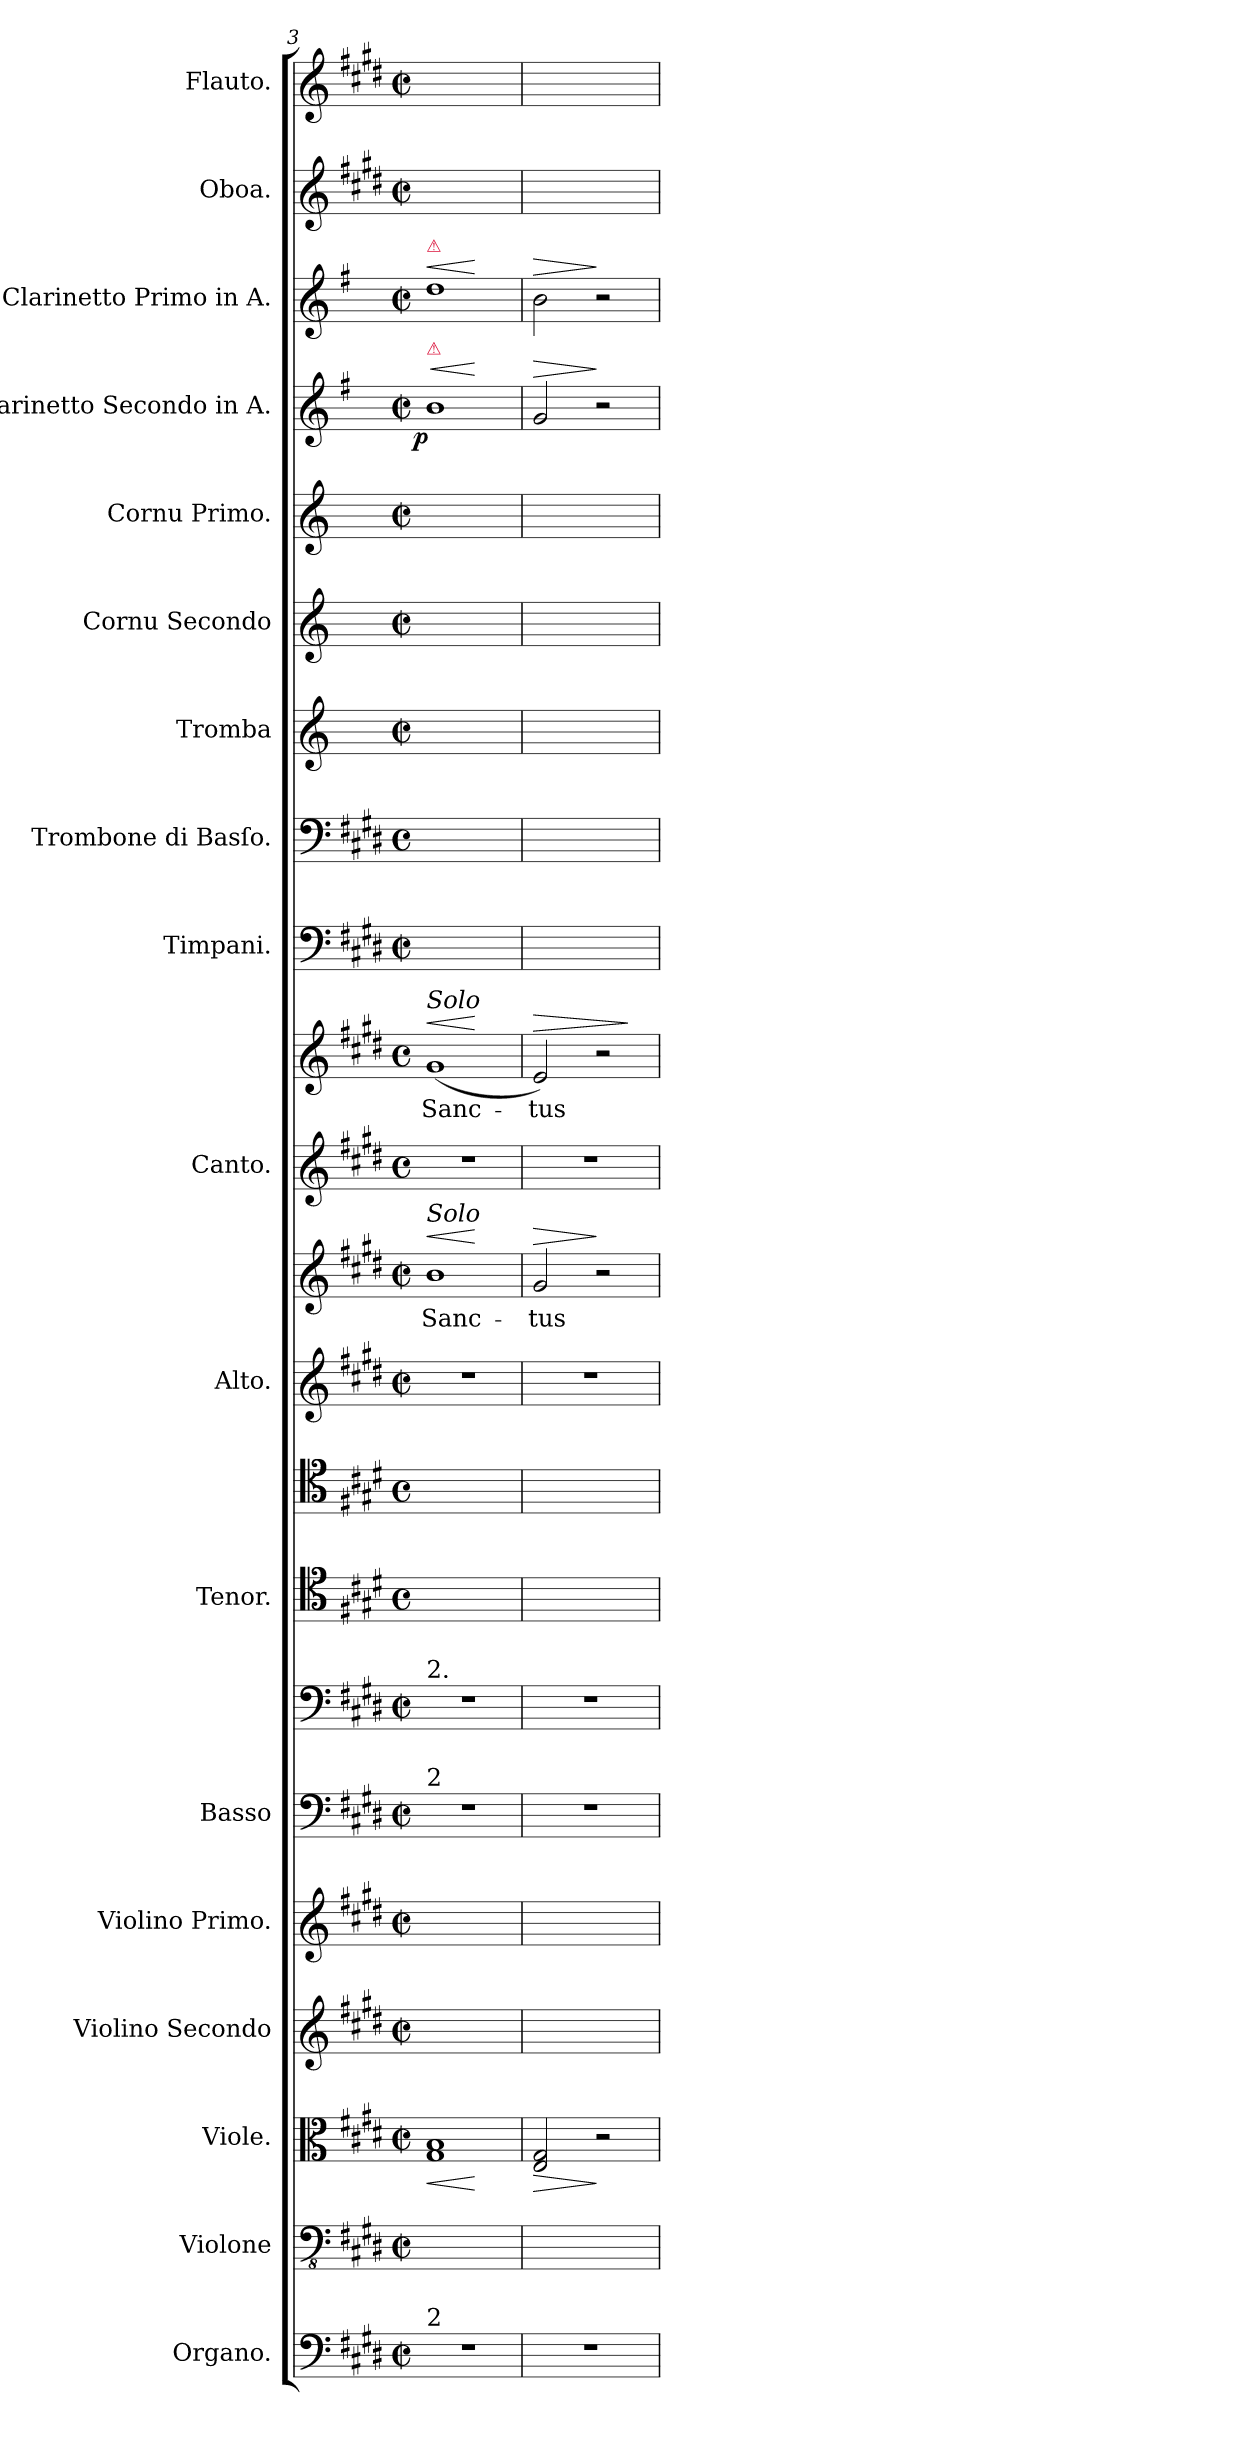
**kern	**kern	**kern	**dynam	**kern	**kern	**kern	**kern	**kern	**kern	**kern	**kern	**text	**dynam	**kern	**kern	**text	**dynam	**kern	**kern	**kern	**kern	**kern	**kern	**dynam	**kern	**dynam	**kern	**kern
*part22	*part21	*part20	*part20	*part19	*part18	*part17	*part16	*part15	*part14	*part13	*part12	*part12	*part12	*part11	*part10	*part10	*part10	*part9	*part8	*part7	*part6	*part5	*part4	*part4	*part3	*part3	*part2	*part1
*staff22	*staff21	*staff20	*staff20	*staff19	*staff18	*staff17	*staff16	*staff15	*staff14	*staff13	*staff12	*staff12	*staff12	*staff11	*staff10	*staff10	*staff10	*staff9	*staff8	*staff7	*staff6	*staff5	*staff4	*staff4	*staff3	*staff3	*staff2	*staff1
*I"Organo.	*I"Violone	*I"Viole.	*	*I"Violino Secondo	*I"Violino Primo.	*I"Basso	*	*I"Tenor.	*	*I"Alto.	*	*	*	*I"Canto.	*	*	*	*I"Timpani.	*I"Trombone di Basſo.	*I"Tromba	*I"Cornu Secondo	*I"Cornu Primo.	*I"Clarinetto Secondo in A.	*	*I"Clarinetto Primo in A.	*	*I"Oboa.	*I"Flauto.
*I'org	*I'vlne	*	*	*I'vl 2	*I'vl 1	*I'B	*	*I'T	*	*I'A	*	*	*	*I'C	*	*	*	*I'timp	*	*I'tr	*I'cor 2	*I'cor 1	*I'cl 2 in A	*	*I'cl 1 in A	*	*I'ob	*I'fl
*clefF4	*clefFv4	*clefC3	*	*clefG2	*clefG2	*clefF4	*clefF4	*clefC4	*clefC4	*clefG2	*clefG2	*	*	*clefG2	*clefG2	*	*	*clefF4	*clefF4	*clefG2	*clefG2	*clefG2	*clefG2	*	*clefG2	*	*clefG2	*clefG2
*	*	*	*	*	*	*	*	*	*	*	*	*	*	*	*	*	*	*	*	*ITrd-2c-4	*ITrd5c8	*ITrd5c8	*ITrd2c3	*	*ITrd2c3	*	*	*
*k[f#c#g#d#]	*k[f#c#g#d#]	*k[f#c#g#d#]	*	*k[f#c#g#d#]	*k[f#c#g#d#]	*k[f#c#g#d#]	*k[f#c#g#d#]	*k[f#c#g#d#]	*k[f#c#g#d#]	*k[f#c#g#d#]	*k[f#c#g#d#]	*	*	*k[f#c#g#d#]	*k[f#c#g#d#]	*	*	*k[f#c#g#d#]	*k[f#c#g#d#]	*k[f#c#g#d#]	*k[f#c#g#d#]	*k[f#c#g#d#]	*k[f#c#g#d#]	*	*k[f#c#g#d#]	*	*k[f#c#g#d#]	*k[f#c#g#d#]
*M2/2	*M2/2	*M2/2	*	*M2/2	*M2/2	*M2/2	*M2/2	*M2/2	*M2/2	*M2/2	*M2/2	*	*	*M2/2	*M2/2	*	*	*M2/2	*M2/2	*M2/2	*M2/2	*M2/2	*M2/2	*	*M2/2	*	*M2/2	*M2/2
*met(c|)	*met(c|)	*met(c|)	*	*met(c|)	*met(c|)	*met(c|)	*met(c|)	*met(c)	*met(c)	*met(c|)	*met(c|)	*	*	*met(c)	*met(c)	*	*	*met(c|)	*met(c)	*met(c|)	*met(c|)	*met(c|)	*met(c|)	*	*met(c|)	*	*met(c|)	*met(c|)
=3	=3	=3	=3	=3	=3	=3	=3	=3	=3	=3	=3	=3	=3	=3	=3	=3	=3	=3	=3	=3	=3	=3	=3	=3	=3	=3	=3	=3
!	!	!	!	!	!	!	!	!	!	!	!	!	!	!	!	!	!	!	!	!	!	!	!	!	!LO:TX:a:color=crimson:t=⚠	!	!	!
!	!	!	!	!	!	!	!	!	!	!	!	!	!	!	!	!	!	!	!	!	!	!	!LO:TX:a:color=crimson:t=⚠	!	!	!	!	!
!	!	!	!	!	!	!	!	!	!	!	!	!	!	!	!LO:TX:a:i:t=Solo	!	!	!	!	!	!	!	!	!	!	!	!	!
!	!	!	!	!	!	!	!	!	!	!	!LO:TX:a:i:t=Solo	!	!	!	!	!	!	!	!	!	!	!	!	!	!	!	!	!
!	!	!	!	!	!	!	!LO:TX:a:t=2.	!	!	!	!	!	!	!	!	!	!	!	!	!	!	!	!	!	!	!	!	!
!	!	!	!	!	!	!LO:TX:a:t=2	!	!	!	!	!	!	!	!	!	!	!	!	!	!	!	!	!	!	!	!	!	!
!LO:TX:a:t=2	!	!	!	!	!	!	!	!	!	!	!	!	!	!	!	!	!	!	!	!	!	!	!	!	!	!	!	!
!	!	!	!LO:HP:b	!	!	!	!	!	!	!	!	!	!LO:HP:a	!	!	!	!LO:HP:a	!	!	!	!	!	!	!LO:HP:a	!	!LO:HP:a	!	!
!	!	!	!	!	!	!	!	!	!	!	!	!	!LO:DY:n=1:b:rj	!	!	!	!	!	!	!	!	!	!	!LO:DY:n=1:b:rj	!	!LO:DY:n=1:b:rj	!	!
1r	1ryy	1G# 1B	<	1ryy	1ryy	1r	1r	1ryy	1ryy	1r	1b	Sanc-	< p&colon;	1r	(>1g#	Sanc-	<	1ryy	1ryy	1ryy	1ryy	1ryy	1g#	< p	1b	< p&colon;	1ryy	1ryy
.	.	.	[	.	.	.	.	.	.	.	.	.	[	.	.	.	[	.	.	.	.	.	.	[	.	[	.	.
=4	=4	=4	=4	=4	=4	=4	=4	=4	=4	=4	=4	=4	=4	=4	=4	=4	=4	=4	=4	=4	=4	=4	=4	=4	=4	=4	=4	=4
!	!	!	!LO:HP:b	!	!	!	!	!	!	!	!	!	!LO:HP:a	!	!	!	!LO:HP:a	!	!	!	!	!	!	!LO:HP:a	!	!LO:HP:a	!	!
1r	1ryy	2E/ 2G#/	>	1ryy	1ryy	1r	1r	1ryy	1ryy	1r	2g#/	-tus	>	1r	2e/)	-tus	>	1ryy	1ryy	1ryy	1ryy	1ryy	2e/	>	2g#\	>	1ryy	1ryy
.	.	2r	]	.	.	.	.	.	.	.	2r	.	]	.	2r	.	.	.	.	.	.	.	2r	]	2r	]	.	.
.	.	.	.	.	.	.	.	.	.	.	.	.	.	.	.	.	]	.	.	.	.	.	.	.	.	.	.	.
=	=	=	=	=	=	=	=	=	=	=	=	=	=	=	=	=	=	=	=	=	=	=	=	=	=	=	=	=
*-	*-	*-	*-	*-	*-	*-	*-	*-	*-	*-	*-	*-	*-	*-	*-	*-	*-	*-	*-	*-	*-	*-	*-	*-	*-	*-	*-	*-
